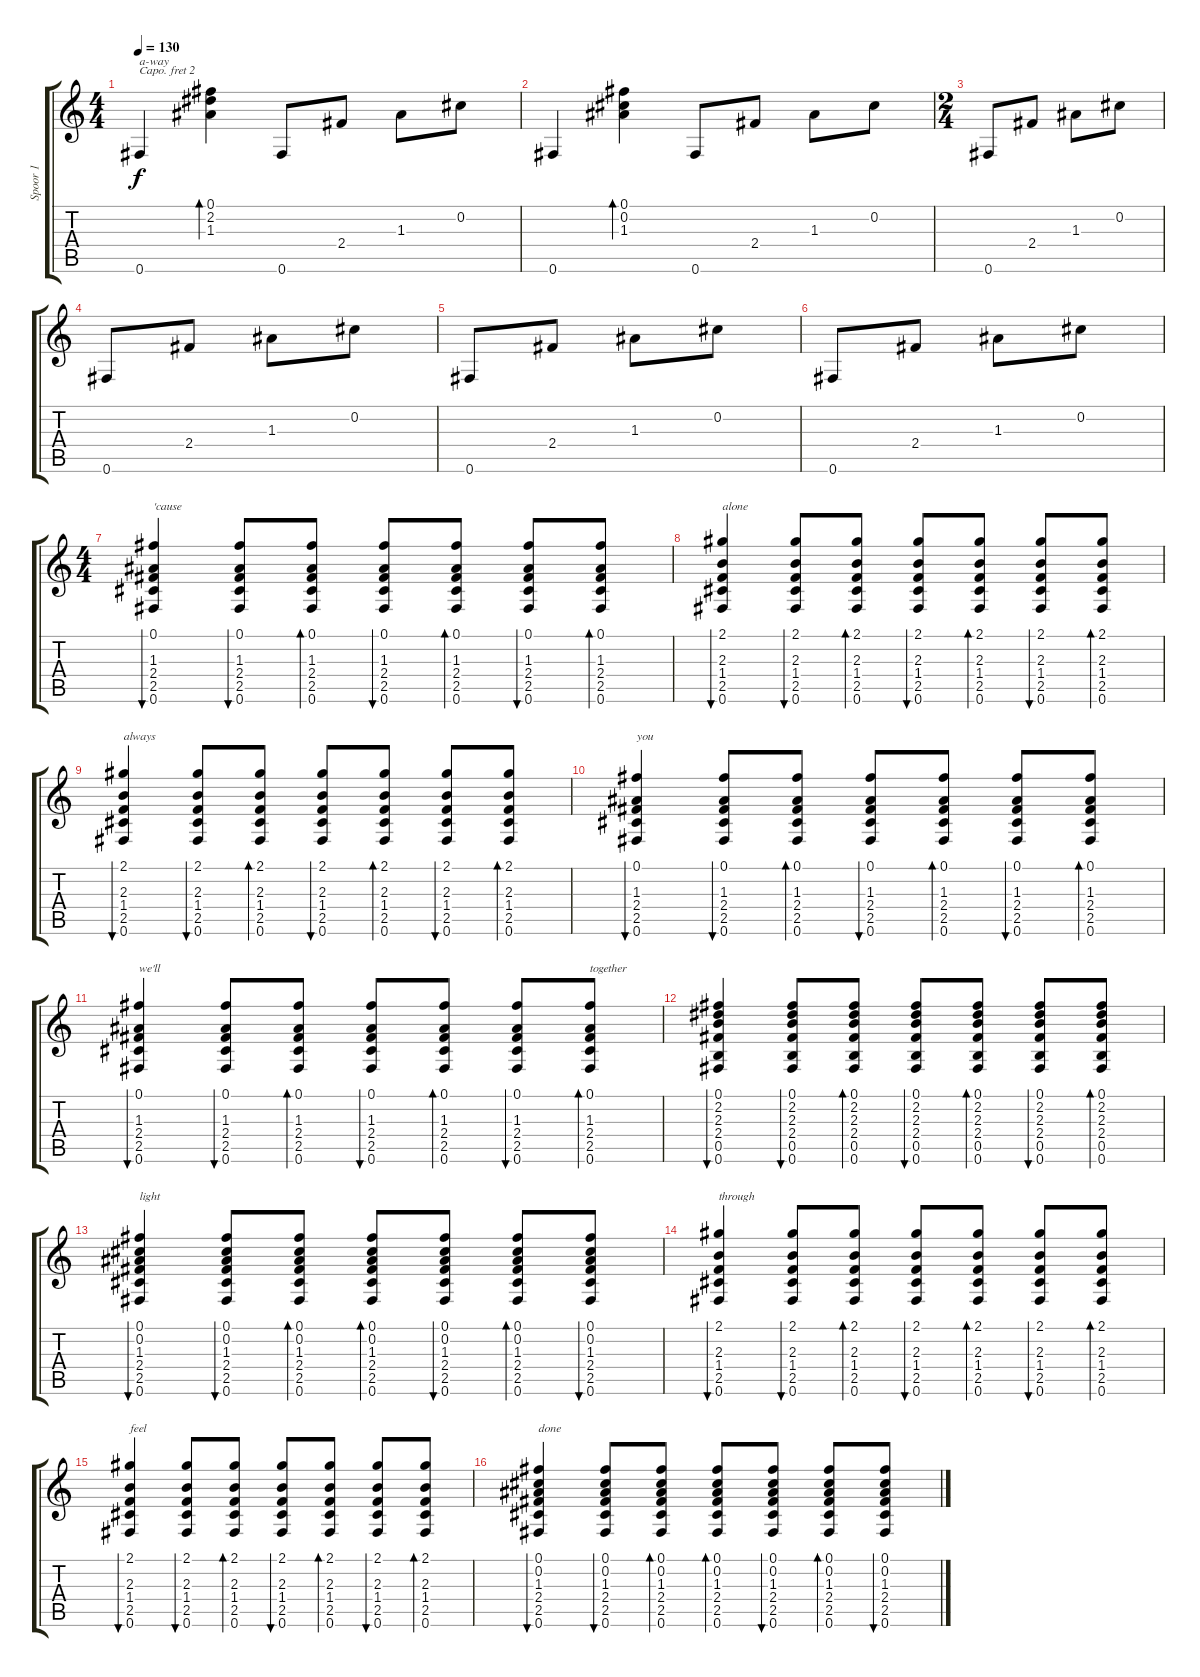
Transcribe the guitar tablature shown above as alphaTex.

\track ("Spoor 1" "Spoor 1") {instrument acousticguitarnylon}
\staff {score tabs}
\capo 2
\tuning (E4 B3 G3 D3 A2 E2) {hide}
\ts (4 4)
\tempo 130
\clef g2
\ks c
0.6.4{txt "a-way" dy f} (0.1 2.2 1.3).4{bd 480} 0.6.8 2.4.8 1.3.8 0.2.8 |
0.6.4 (0.1 0.2 1.3).4{bd 480} 0.6.8 2.4.8 1.3.8 0.2.8 |
\ts (2 4)
0.6.8 2.4.8 1.3.8 0.2.8 |
0.6.8 2.4.8 1.3.8 0.2.8 |
0.6.8 2.4.8 1.3.8 0.2.8 |
0.6.8 2.4.8 1.3.8 0.2.8 |
\ts (4 4)
(0.1 1.3 2.4 2.5 0.6).4{bu 60 txt "'cause"} (0.1 1.3 2.4 2.5 0.6).8{bu 60} (0.1 1.3 2.4 2.5 0.6).8{bd 60} (0.1 1.3 2.4 2.5 0.6).8{bu 60} (0.1 1.3 2.4 2.5 0.6).8{bd 60} (0.1 1.3 2.4 2.5 0.6).8{bu 60} (0.1 1.3 2.4 2.5 0.6).8{bd 60} |
(2.1 2.3 1.4 2.5 0.6).4{bu 60 txt "alone"} (2.1 2.3 1.4 2.5 0.6).8{bu 60} (2.1 2.3 1.4 2.5 0.6).8{bd 60} (2.1 2.3 1.4 2.5 0.6).8{bu 60} (2.1 2.3 1.4 2.5 0.6).8{bd 120} (2.1 2.3 1.4 2.5 0.6).8{bu 60} (2.1 2.3 1.4 2.5 0.6).8{bd 120} |
(2.1 2.3 1.4 2.5 0.6).4{bu 60 txt "always"} (2.1 2.3 1.4 2.5 0.6).8{bu 60} (2.1 2.3 1.4 2.5 0.6).8{bd 60} (2.1 2.3 1.4 2.5 0.6).8{bu 60} (2.1 2.3 1.4 2.5 0.6).8{bd 120} (2.1 2.3 1.4 2.5 0.6).8{bu 60} (2.1 2.3 1.4 2.5 0.6).8{bd 120} |
(0.1 1.3 2.4 2.5 0.6).4{bu 60 txt "you"} (0.1 1.3 2.4 2.5 0.6).8{bu 60} (0.1 1.3 2.4 2.5 0.6).8{bd 60} (0.1 1.3 2.4 2.5 0.6).8{bu 60} (0.1 1.3 2.4 2.5 0.6).8{bd 60} (0.1 1.3 2.4 2.5 0.6).8{bu 60} (0.1 1.3 2.4 2.5 0.6).8{bd 60} |
(0.1 1.3 2.4 2.5 0.6).4{bu 60 txt "we'll"} (0.1 1.3 2.4 2.5 0.6).8{bu 60} (0.1 1.3 2.4 2.5 0.6).8{bd 60} (0.1 1.3 2.4 2.5 0.6).8{bu 60} (0.1 1.3 2.4 2.5 0.6).8{bd 60} (0.1 1.3 2.4 2.5 0.6).8{bu 60} (0.1 1.3 2.4 2.5 0.6).8{bd 60 txt "together"} |
(0.1 2.2 2.3 2.4 0.5 0.6).4{bu 120} (0.1 2.2 2.3 2.4 0.5 0.6).8{bu 120} (0.1 2.2 2.3 2.4 0.5 0.6).8{bd 60} (0.1 2.2 2.3 2.4 0.5 0.6).8{bu 60} (0.1 2.2 2.3 2.4 0.5 0.6).8{bd 120} (0.1 2.2 2.3 2.4 0.5 0.6).8{bu 60} (0.1 2.2 2.3 2.4 0.5 0.6).8{bd 120} |
(0.1 0.2 1.3 2.4 2.5 0.6).4{bu 60 txt "light"} (0.1 0.2 1.3 2.4 2.5 0.6).8{bu 60} (0.1 0.2 1.3 2.4 2.5 0.6).8{bd 60} (0.1 0.2 1.3 2.4 2.5 0.6).8{bd 60} (0.1 0.2 1.3 2.4 2.5 0.6).8{bu 60} (0.1 0.2 1.3 2.4 2.5 0.6).8{bd 60} (0.1 0.2 1.3 2.4 2.5 0.6).8{bu 60} |
(2.1 2.3 1.4 2.5 0.6).4{bu 60 txt "through"} (2.1 2.3 1.4 2.5 0.6).8{bu 60} (2.1 2.3 1.4 2.5 0.6).8{bd 60} (2.1 2.3 1.4 2.5 0.6).8{bu 60} (2.1 2.3 1.4 2.5 0.6).8{bd 120} (2.1 2.3 1.4 2.5 0.6).8{bu 60} (2.1 2.3 1.4 2.5 0.6).8{bd 120} |
(2.1 2.3 1.4 2.5 0.6).4{bu 60 txt "feel"} (2.1 2.3 1.4 2.5 0.6).8{bu 60} (2.1 2.3 1.4 2.5 0.6).8{bd 60} (2.1 2.3 1.4 2.5 0.6).8{bu 60} (2.1 2.3 1.4 2.5 0.6).8{bd 120} (2.1 2.3 1.4 2.5 0.6).8{bu 60} (2.1 2.3 1.4 2.5 0.6).8{bd 120} |
(0.1 0.2 1.3 2.4 2.5 0.6).4{bu 60 txt "done"} (0.1 0.2 1.3 2.4 2.5 0.6).8{bu 60} (0.1 0.2 1.3 2.4 2.5 0.6).8{bd 60} (0.1 0.2 1.3 2.4 2.5 0.6).8{bd 60} (0.1 0.2 1.3 2.4 2.5 0.6).8{bu 60} (0.1 0.2 1.3 2.4 2.5 0.6).8{bd 60} (0.1 0.2 1.3 2.4 2.5 0.6).8{bu 60}
